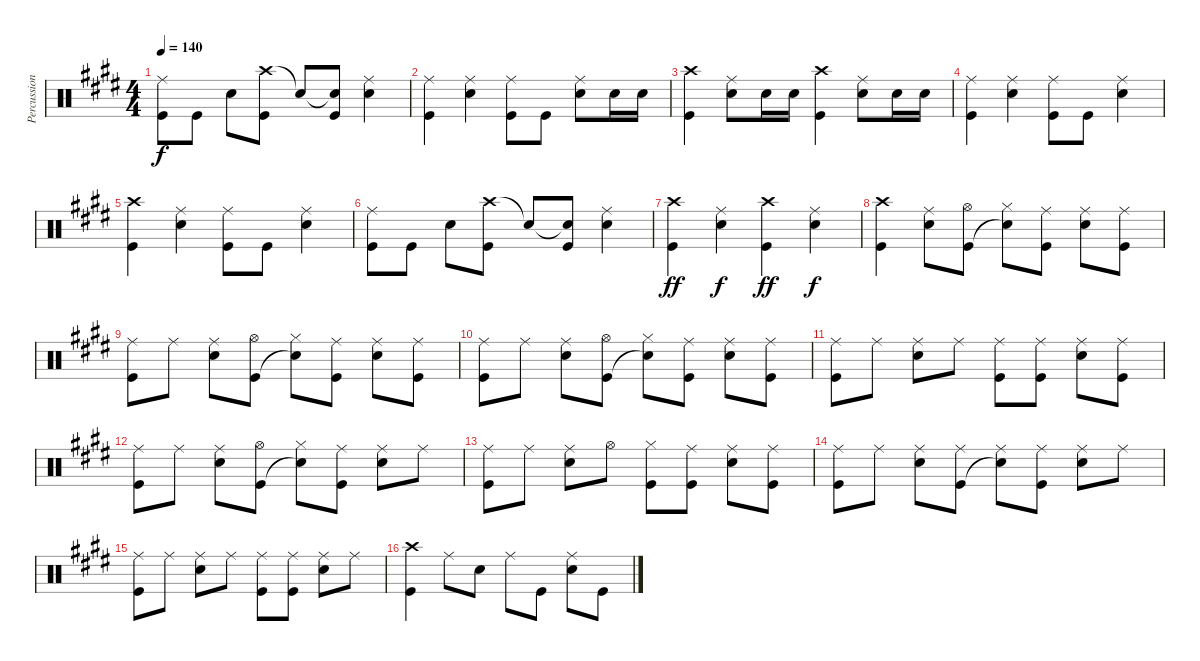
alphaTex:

\track ("Percussion" "Percussion") {instrument percussion}
\staff {score}
\articulation defaults
\ts (4 4)
\tempo 140
\clef neutral
\ks e
("Ride (middle)" "Kick (hit)").8{dy f} "Kick (hit)".8 "Snare (hit) 2".8 ("Crash high (hit)" "Kick (hit)").8 "Snare (hit)"{t}.8 ("Snare (hit)"{t} "Kick (hit)").8 ("Ride (middle)" "Snare (hit) 2").4 |
("Ride (middle)" "Kick (hit)").4 ("Ride (middle)" "Snare (hit) 2").4 ("Ride (middle)" "Kick (hit)").8 "Kick (hit)".8 ("Ride (middle)" "Snare (hit) 2").8 "Snare (hit) 2".16 "Snare (hit) 2".16 |
("Crash high (hit)" "Kick (hit)").4 ("Ride (middle)" "Snare (hit) 2").8 "Snare (hit) 2".16 "Snare (hit) 2".16 ("Crash high (hit)" "Kick (hit)").4 ("Ride (middle)" "Snare (hit) 2").8 "Snare (hit) 2".16 "Snare (hit) 2".16 |
("Ride (middle)" "Kick (hit)").4 ("Ride (middle)" "Snare (hit) 2").4 ("Ride (middle)" "Kick (hit)").8 "Kick (hit)".8 ("Ride (middle)" "Snare (hit) 2").4 |
("Crash high (hit)" "Kick (hit)").4 ("Ride (middle)" "Snare (hit) 2").4 ("Ride (middle)" "Kick (hit)").8 "Kick (hit)".8 ("Ride (middle)" "Snare (hit) 2").4 |
("Ride (middle)" "Kick (hit)").8 "Kick (hit)".8 "Snare (hit) 2".8 ("Crash high (hit)" "Kick (hit)").8 "Snare (hit)"{t}.8 ("Snare (hit)"{t} "Kick (hit)").8 ("Ride (middle)" "Snare (hit) 2").4 |
("Crash high (hit)" "Kick (hit)").4{dy ff} ("Ride (middle)" "Snare (hit) 2").4{dy f} ("Crash high (hit)" "Kick (hit)").4{dy ff} ("Ride (middle)" "Snare (hit) 2").4{dy f} |
("Crash high (hit)" "Kick (hit)").4 ("Ride (middle)" "Snare (hit) 2").8 ("Hi-Hat (open)" "Kick (hit)").8 ("Hi-Hat (closed)" "Snare (hit)"{t}).8 ("Ride (middle)" "Kick (hit)").8 ("Ride (middle)" "Snare (hit) 2").8 ("Ride (middle)" "Kick (hit)").8 |
("Ride (middle)" "Kick (hit)").8 "Ride (middle)".8 ("Ride (middle)" "Snare (hit) 2").8 ("Hi-Hat (open)" "Kick (hit)").8 ("Hi-Hat (closed)" "Snare (hit)"{t}).8 ("Ride (middle)" "Kick (hit)").8 ("Ride (middle)" "Snare (hit) 2").8 ("Ride (middle)" "Kick (hit)").8 |
("Ride (middle)" "Kick (hit)").8 "Ride (middle)".8 ("Ride (middle)" "Snare (hit) 2").8 ("Hi-Hat (open)" "Kick (hit)").8 ("Hi-Hat (closed)" "Snare (hit)"{t}).8 ("Ride (middle)" "Kick (hit)").8 ("Ride (middle)" "Snare (hit) 2").8 ("Ride (middle)" "Kick (hit)").8 |
("Ride (middle)" "Kick (hit)").8 "Ride (middle)".8 ("Ride (middle)" "Snare (hit) 2").8 "Ride (middle)".8 ("Ride (middle)" "Kick (hit)").8 ("Ride (middle)" "Kick (hit)").8 ("Ride (middle)" "Snare (hit) 2").8 ("Ride (middle)" "Kick (hit)").8 |
("Ride (middle)" "Kick (hit)").8 "Ride (middle)".8 ("Ride (middle)" "Snare (hit) 2").8 ("Hi-Hat (open)" "Kick (hit)").8 ("Hi-Hat (closed)" "Snare (hit)"{t}).8 ("Ride (middle)" "Kick (hit)").8 ("Ride (middle)" "Snare (hit) 2").8 "Ride (middle)".8 |
("Ride (middle)" "Kick (hit)").8 "Ride (middle)".8 ("Ride (middle)" "Snare (hit) 2").8 "Hi-Hat (open)".8 ("Hi-Hat (closed)" "Kick (hit)").8 ("Ride (middle)" "Kick (hit)").8 ("Ride (middle)" "Snare (hit) 2").8 ("Ride (middle)" "Kick (hit)").8 |
("Ride (middle)" "Kick (hit)").8 "Ride (middle)".8 ("Ride (middle)" "Snare (hit) 2").8 ("Ride (middle)" "Kick (hit)").8 ("Ride (middle)" "Snare (hit)"{t}).8 ("Ride (middle)" "Kick (hit)").8 ("Ride (middle)" "Snare (hit) 2").8 "Ride (middle)".8 |
("Ride (middle)" "Kick (hit)").8 "Ride (middle)".8 ("Ride (middle)" "Snare (hit) 2").8 "Ride (middle)".8 ("Ride (middle)" "Kick (hit)").8 ("Ride (middle)" "Kick (hit)").8 ("Ride (middle)" "Snare (hit) 2").8 "Ride (middle)".8 |
("Crash high (hit)" "Kick (hit)").4 "Ride (middle)".8 "Snare (hit) 2".8 "Ride (middle)".8 "Kick (hit)".8 ("Ride (middle)" "Snare (hit) 2").8 "Kick (hit)".8
